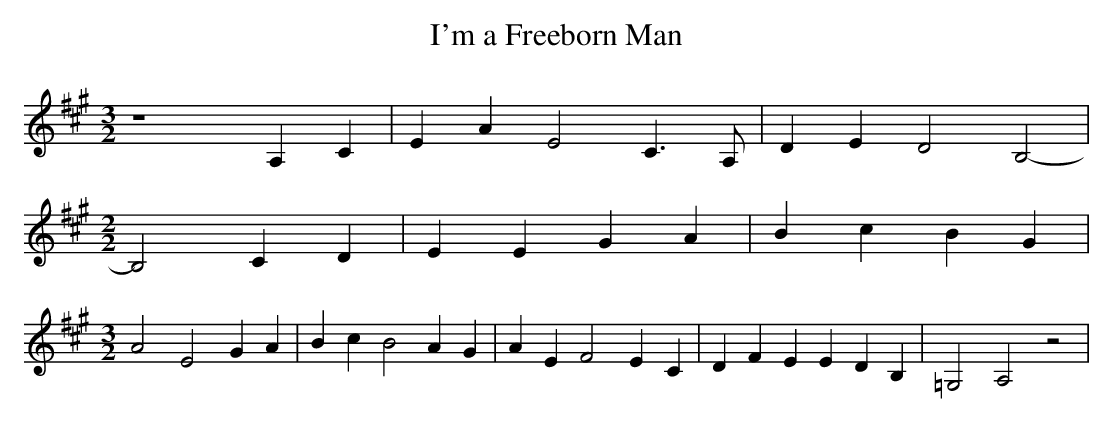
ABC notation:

X:1
T:I'm a Freeborn Man
M:3/2
L:1/4
K:A
 z4 A, C| E A E2 C3/2 A,/2| D E D2 B,2-|
M:2/2
 B,2 C D| E E G A| B c B G|
M:3/2
 A2 E2 G A| B c B2 A G| A E F2 E- C| D F E E D B,| =G,2 A,2 z2|
